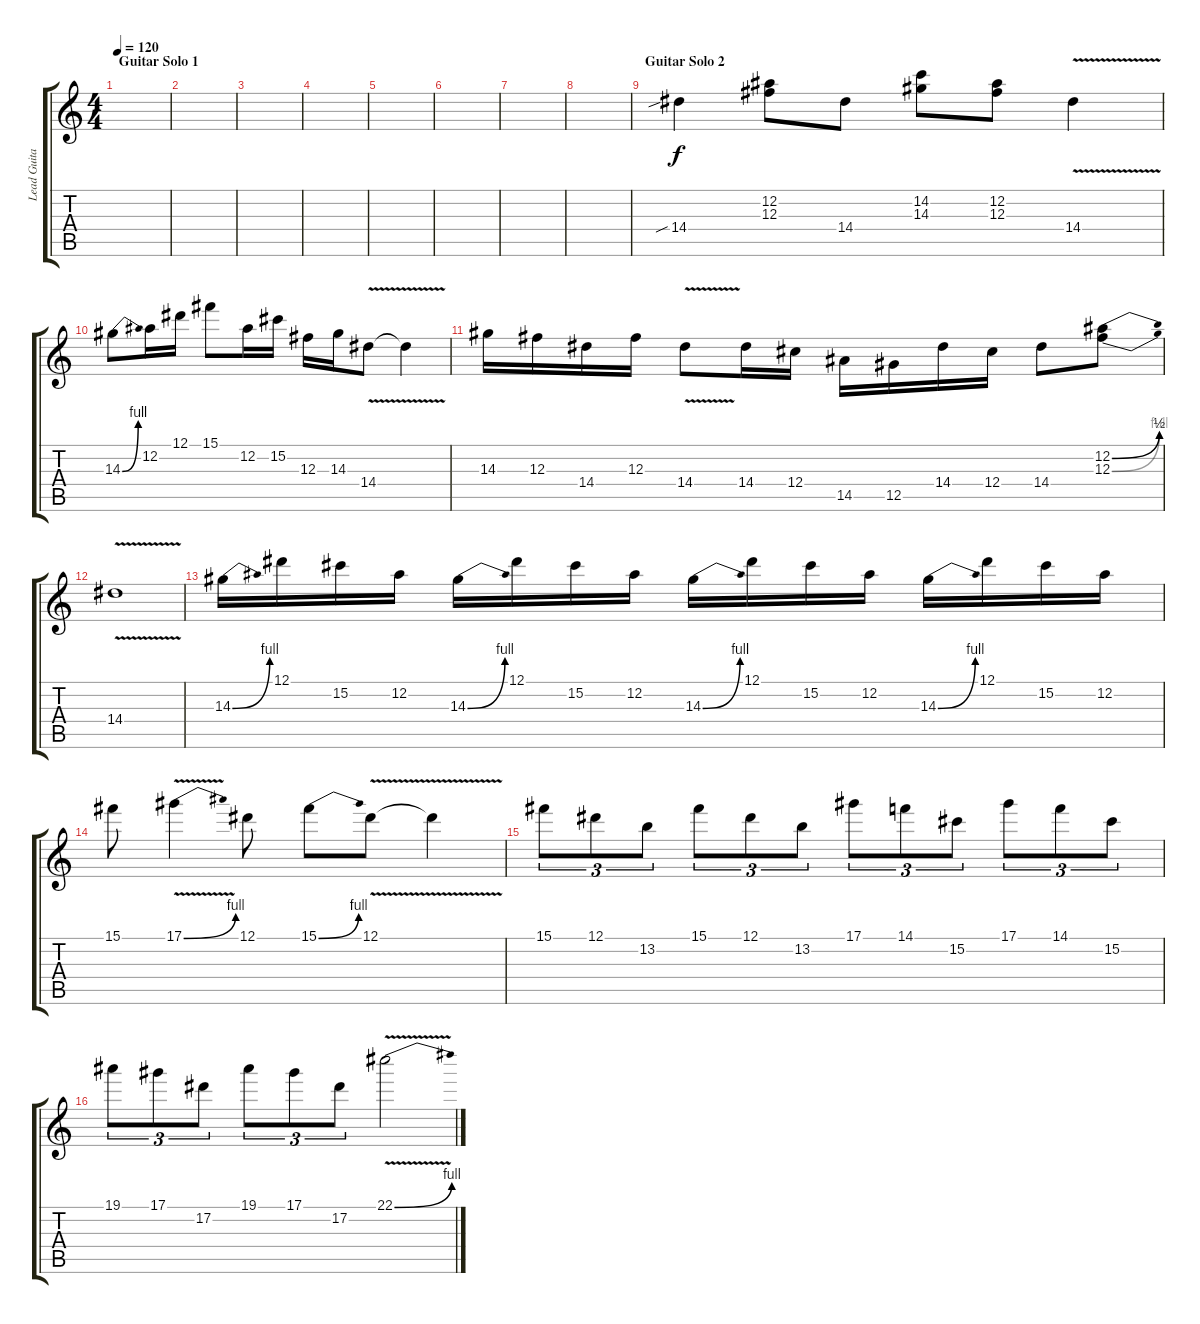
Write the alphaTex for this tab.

\track ("Lead Guitar 2" "Lead Guita") {instrument distortionguitar}
\staff {score tabs}
\tuning (Eb4 Bb3 Gb3 Db3 Ab2 Eb2) {hide}
\ts (4 4)
\section ("" "Guitar Solo 1")
\tempo 120
\clef g2
\ks c
|
|
|
|
|
|
|
|
\section ("" "Guitar Solo 2")
14.4{sib}.4 (12.2 12.3).8 14.4.8 (14.2 14.3).8 (12.2 12.3).8 14.4{v}.4 |
14.3{be (bend 0 0 60 4)}.8 12.2.16 12.1.16 15.1.8 12.2.16 15.2.16 12.3.16 14.3.16 14.4{v}.8 14.4{t}.4 |
14.3.16 12.3.16 14.4.16 12.3.16 14.4{v}.8 14.4.16 12.4.16 14.5.16 12.5.16 14.4.16 12.4.16 14.4.8 (12.2{be (bend 0 0 60 2)} 12.3{be (bend 0 0 60 4)}).8 |
14.4{v}.1 |
14.3{be (bend 0 0 60 4)}.16 12.1.16 15.2.16 12.2.16 14.3{be (bend 0 0 60 4)}.16 12.1.16 15.2.16 12.2.16 14.3{be (bend 0 0 60 4)}.16 12.1.16 15.2.16 12.2.16 14.3{be (bend 0 0 60 4)}.16 12.1.16 15.2.16 12.2.16 |
15.1.8 17.1{be (bend 0 0 60 4) v}.4 12.1.8 15.1{be (bend 0 0 60 4)}.8 12.1{v}.8 12.1{t}.4 |
15.1.8{tu (3 2)} 12.1.8{tu (3 2)} 13.2.8{tu (3 2)} 15.1.8{tu (3 2)} 12.1.8{tu (3 2)} 13.2.8{tu (3 2)} 17.1.8{tu (3 2)} 14.1.8{tu (3 2)} 15.2.8{tu (3 2)} 17.1.8{tu (3 2)} 14.1.8{tu (3 2)} 15.2.8{tu (3 2)} |
19.1.8{tu (3 2)} 17.1.8{tu (3 2)} 17.2.8{tu (3 2)} 19.1.8{tu (3 2)} 17.1.8{tu (3 2)} 17.2.8{tu (3 2)} 22.1{be (bend 0 0 60 4) v}.2
